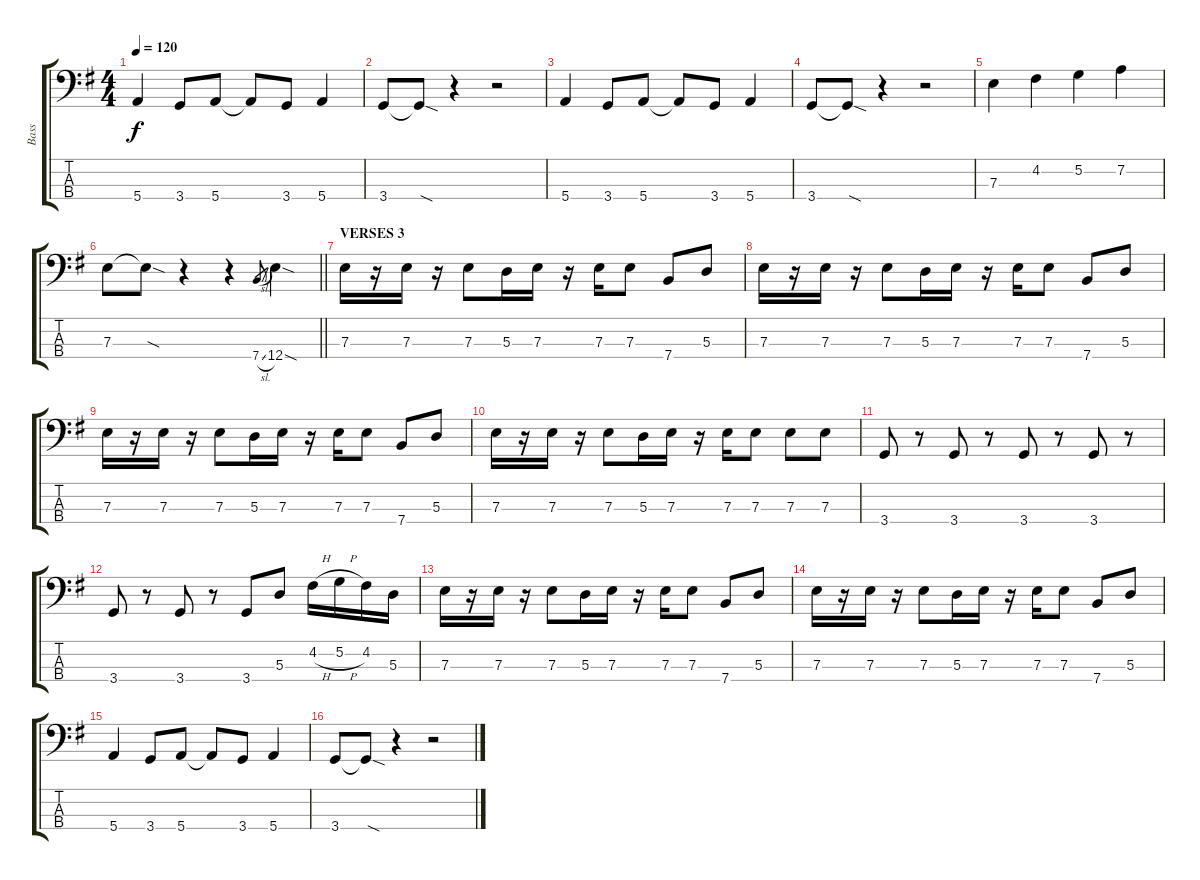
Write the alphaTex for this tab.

\track ("Bass" "Bass") {instrument electricbassfinger}
\staff {score tabs}
\tuning (G2 D2 A1 E1) {hide}
\ts (4 4)
\tempo 120
\clef f4
\ks eminor
5.4.4{dy f} 3.4.8 5.4.8 5.4{t}.8 3.4.8 5.4.4 |
3.4.8 3.4{sod t}.8 r.4 r.2 |
5.4.4 3.4.8 5.4.8 5.4{t}.8 3.4.8 5.4.4 |
3.4.8 3.4{sod t}.8 r.4 r.2 |
7.3.4 4.2.4 5.2.4 7.2.4 |
\barLineRight lightlight
7.3.8 7.3{sod t}.8 r.4 r.4 7.4{sl}.8{gr} 12.4{sod}.4 |
\section ("" "VERSES 3")
7.3.16 r.16 7.3.16 r.16 7.3.8 5.3.16 7.3.16 r.16 7.3.16 7.3.8 7.4.8 5.3.8 |
7.3.16 r.16 7.3.16 r.16 7.3.8 5.3.16 7.3.16 r.16 7.3.16 7.3.8 7.4.8 5.3.8 |
7.3.16 r.16 7.3.16 r.16 7.3.8 5.3.16 7.3.16 r.16 7.3.16 7.3.8 7.4.8 5.3.8 |
7.3.16 r.16 7.3.16 r.16 7.3.8 5.3.16 7.3.16 r.16 7.3.16 7.3.8 7.3.8 7.3.8 |
3.4.8 r.8 3.4.8 r.8 3.4.8 r.8 3.4.8 r.8 |
3.4.8 r.8 3.4.8 r.8 3.4.8 5.3.8 4.2{h}.16 5.2{h}.16 4.2.16 5.3.16 |
7.3.16 r.16 7.3.16 r.16 7.3.8 5.3.16 7.3.16 r.16 7.3.16 7.3.8 7.4.8 5.3.8 |
7.3.16 r.16 7.3.16 r.16 7.3.8 5.3.16 7.3.16 r.16 7.3.16 7.3.8 7.4.8 5.3.8 |
5.4.4 3.4.8 5.4.8 5.4{t}.8 3.4.8 5.4.4 |
3.4.8 3.4{sod t}.8 r.4 r.2
